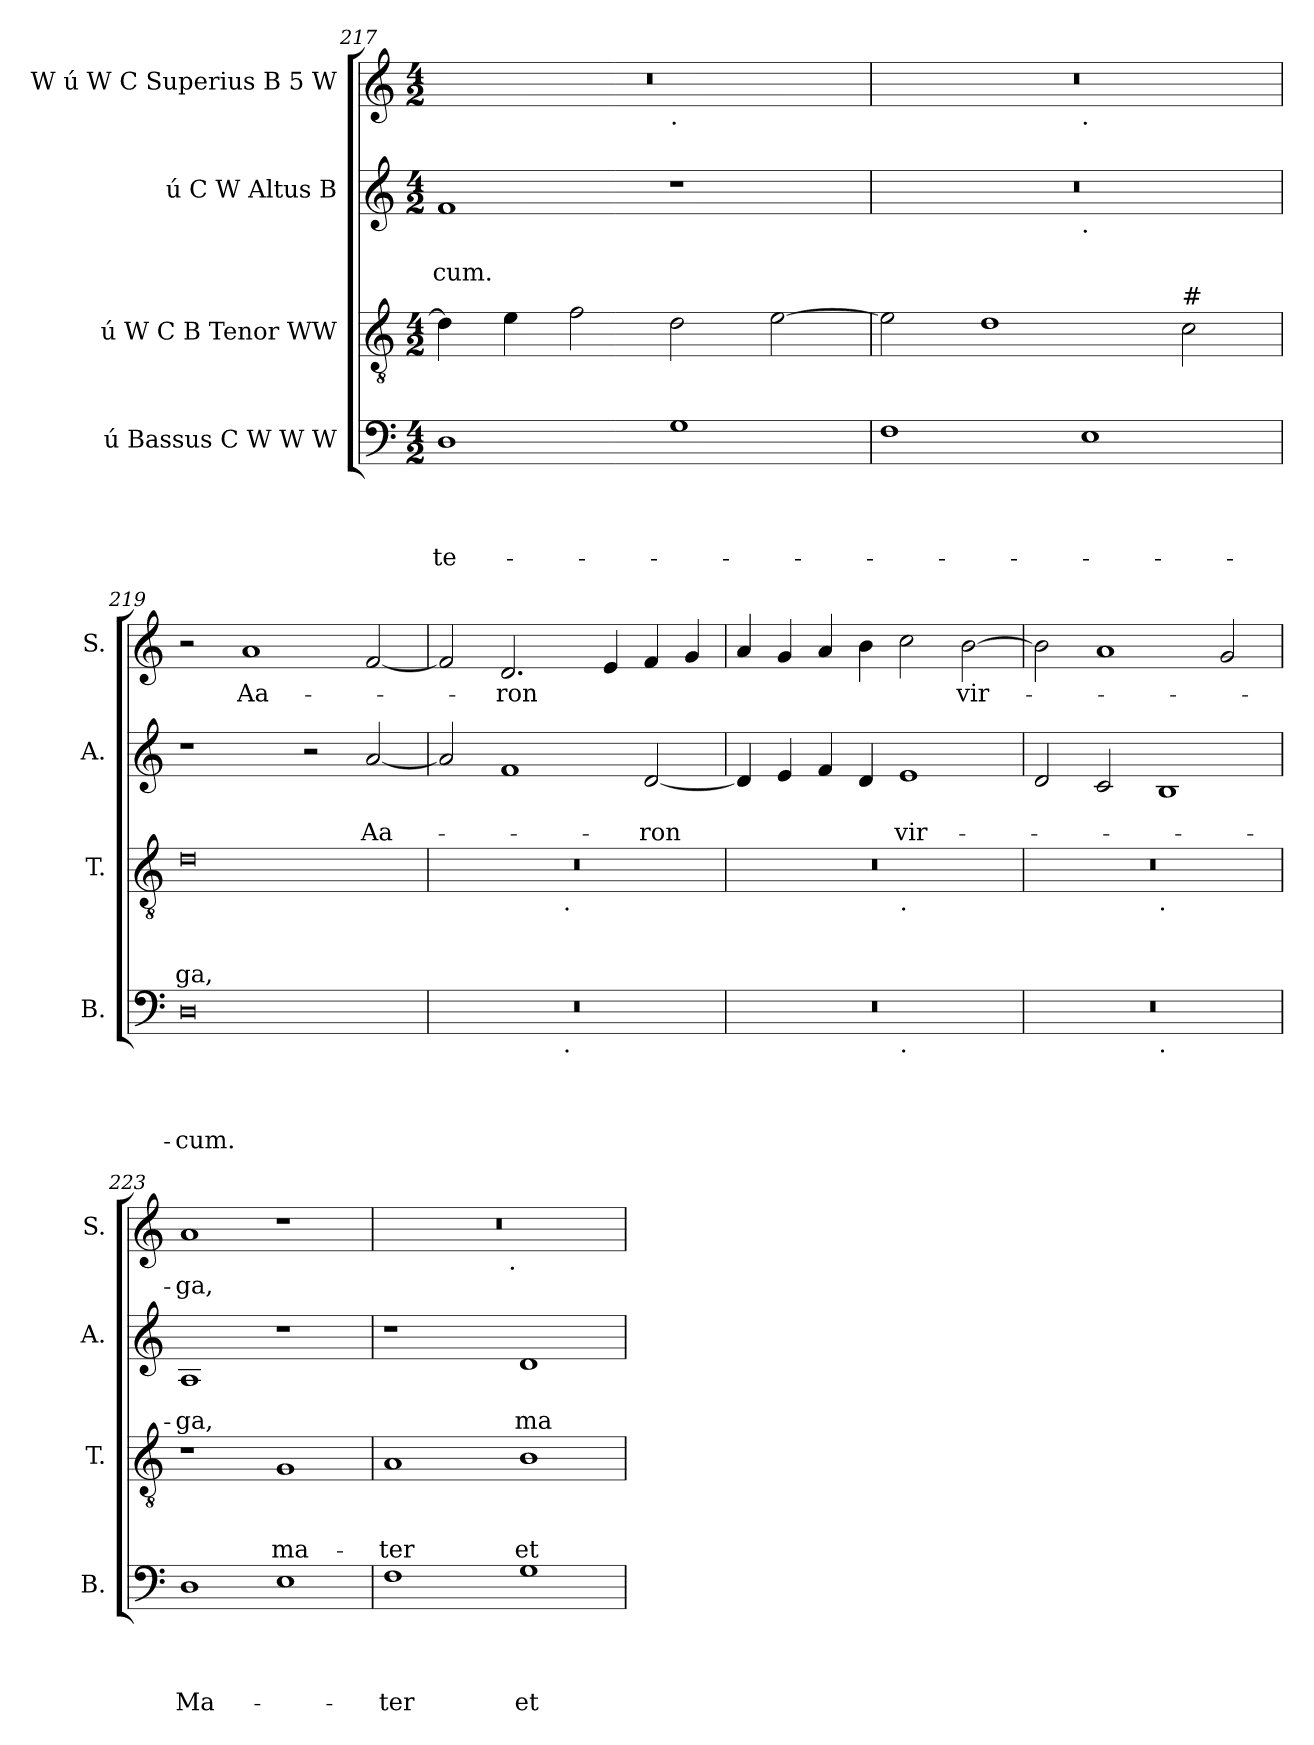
**kern	**text	**text	**text	**text	**kern	**text	**text	**text	**kern	**text	**text	**kern	**text
*part4	*part4	*part4	*part4	*part4	*part3	*part3	*part3	*part3	*part2	*part2	*part2	*part1	*part1
*staff4	*staff4	*staff4	*staff4	*staff4	*staff3	*staff3	*staff3	*staff3	*staff2	*staff2	*staff2	*staff1	*staff1
*I"ú Bassus C W W W	*	*	*	*	*I"ú W C B Tenor WW	*	*	*	*I"ú C W Altus B	*	*	*I"W ú W C Superius B 5 W	*
*I'B.	*	*	*	*	*I'T.	*	*	*	*I'A.	*	*	*I'S.	*
*clefF4	*	*	*	*	*clefGv2	*	*	*	*clefG2	*	*	*clefG2	*
*k[]	*	*	*	*	*k[]	*	*	*	*k[]	*	*	*k[]	*
*C:	*	*	*	*	*C:	*	*	*	*C:	*	*	*C:	*
*M4/2	*	*	*	*	*M4/2	*	*	*	*M4/2	*	*	*M4/2	*
=217	=217	=217	=217	=217	=217	=217	=217	=217	=217	=217	=217	=217	=217
!	!	!	!	!LO:LY:b	!	!	!	!	!	!	!LO:LY:b	!	!
*	*	*	*	*	*	*	*	*	*	*	*	*^	*
1D	.	.	.	te-	4d\]	.	.	.	1f	.	-cum.	0r	1ryy	.
.	.	.	.	.	4e\	.	.	.	.	.	.	.	.	.
.	.	.	.	.	2f\	.	.	.	.	.	.	.	.	.
!	!	!	!	!	!	!	!	!	!	!	!	!	!LO:TX:b:t=.	!
1G	.	.	.	.	2d\	.	.	.	1r	.	.	.	1ryy	.
.	.	.	.	.	[>2e\	.	.	.	.	.	.	.	.	.
=218	=218	=218	=218	=218	=218	=218	=218	=218	=218	=218	=218	=218	=218	=218
*	*	*	*	*	*	*	*	*	*^	*	*	*	*	*
1F	.	.	.	.	2e\]	.	.	.	0r	1ryy	.	.	0r	1ryy	.
.	.	.	.	.	1d	.	.	.	.	.	.	.	.	.	.
!	!	!	!	!	!	!	!	!	!	!	!	!	!	!LO:TX:b:t=.	!
!	!	!	!	!	!	!	!	!	!	!LO:TX:b:t=.	!	!	!	!	!
1E	.	.	.	.	.	.	.	.	.	1ryy	.	.	.	1ryy	.
!	!	!	!	!	!LO:TX:a:t=#	!	!	!	!	!	!	!	!	!	!
.	.	.	.	.	2c\	.	.	.	.	.	.	.	.	.	.
=219	=219	=219	=219	=219	=219	=219	=219	=219	=219	=219	=219	=219	=219	=219	=219
!	!	!	!	!LO:LY:b	!	!	!	!LO:LY:b	!	!	!	!	!	!	!
*	*	*	*	*	*	*	*	*	*v	*v	*	*	*	*	*
*	*	*	*	*	*	*	*	*	*	*	*	*v	*v	*
0D	.	.	.	-cum.	0d	.	.	-ga,	1r	.	.	2r	.
!	!	!	!	!	!	!	!	!	!	!	!	!	!LO:LY:b
.	.	.	.	.	.	.	.	.	.	.	.	1a	Aa-
.	.	.	.	.	.	.	.	.	2r	.	.	.	.
!	!	!	!	!	!	!	!	!	!	!	!LO:LY:b	!	!
.	.	.	.	.	.	.	.	.	[>2a/	.	Aa-	[>2f/	.
!!LO:PB:g=z
=220	=220	=220	=220	=220	=220	=220	=220	=220	=220	=220	=220	=220	=220
*^	*	*	*	*	*^	*	*	*	*	*	*	*	*
0r	1ryy	.	.	.	.	0r	1ryy	.	.	.	2a/]	.	.	2f/]	.
!	!	!	!	!	!	!	!	!	!	!	!	!	!	!	!LO:LY:b
.	.	.	.	.	.	.	.	.	.	.	1f	.	.	2.d/	-ron
!	!	!	!	!	!	!	!LO:TX:b:t=.	!	!	!	!	!	!	!	!
!	!LO:TX:b:t=.	!	!	!	!	!	!	!	!	!	!	!	!	!	!
.	1ryy	.	.	.	.	.	1ryy	.	.	.	.	.	.	.	.
.	.	.	.	.	.	.	.	.	.	.	.	.	.	4e/	.
!	!	!	!	!	!	!	!	!	!	!	!	!	!LO:LY:b	!	!
.	.	.	.	.	.	.	.	.	.	.	[<2d/	.	-ron	4f/	.
.	.	.	.	.	.	.	.	.	.	.	.	.	.	4g/	.
=221	=221	=221	=221	=221	=221	=221	=221	=221	=221	=221	=221	=221	=221	=221	=221
0r	1ryy	.	.	.	.	0r	1ryy	.	.	.	4d/]	.	.	4a/	.
.	.	.	.	.	.	.	.	.	.	.	4e/	.	.	4g/	.
.	.	.	.	.	.	.	.	.	.	.	4f/	.	.	4a/	.
.	.	.	.	.	.	.	.	.	.	.	4d/	.	.	4b\	.
!	!	!	!	!	!	!	!LO:TX:b:t=.	!	!	!	!	!	!	!	!
!	!LO:TX:b:t=.	!	!	!	!	!	!	!	!	!	!	!	!	!	!
!	!	!	!	!	!	!	!	!	!	!	!	!	!LO:LY:b	!	!
.	1ryy	.	.	.	.	.	1ryy	.	.	.	1e	.	vir-	2cc\	.
!	!	!	!	!	!	!	!	!	!	!	!	!	!	!	!LO:LY:b
.	.	.	.	.	.	.	.	.	.	.	.	.	.	[>2b\	vir-
=222	=222	=222	=222	=222	=222	=222	=222	=222	=222	=222	=222	=222	=222	=222	=222
0r	1ryy	.	.	.	.	0r	1ryy	.	.	.	2d/	.	.	2b\]	.
.	.	.	.	.	.	.	.	.	.	.	2c/	.	.	1a	.
!	!	!	!	!	!	!	!LO:TX:b:t=.	!	!	!	!	!	!	!	!
!	!LO:TX:b:t=.	!	!	!	!	!	!	!	!	!	!	!	!	!	!
.	1ryy	.	.	.	.	.	1ryy	.	.	.	1B	.	.	.	.
.	.	.	.	.	.	.	.	.	.	.	.	.	.	2g/	.
=223	=223	=223	=223	=223	=223	=223	=223	=223	=223	=223	=223	=223	=223	=223	=223
!	!	!	!	!	!LO:LY:b	!	!	!	!	!	!	!	!LO:LY:b	!	!LO:LY:b
*v	*v	*	*	*	*	*	*	*	*	*	*	*	*	*	*
*	*	*	*	*	*v	*v	*	*	*	*	*	*	*	*
1D	.	.	.	Ma-	1r	.	.	.	1A	.	-ga,	1a	-ga,
!	!	!	!	!	!	!	!	!LO:LY:b	!	!	!	!	!
1E	.	.	.	.	1G	.	.	ma-	1r	.	.	1r	.
=224	=224	=224	=224	=224	=224	=224	=224	=224	=224	=224	=224	=224	=224
!	!	!	!	!LO:LY:b	!	!	!	!LO:LY:b	!	!	!	!	!
*	*	*	*	*	*	*	*	*	*	*	*	*^	*
1F	.	.	.	-ter	1A	.	.	-ter	1r	.	.	0r	2ryy	.
.	.	.	.	.	.	.	.	.	.	.	.	.	4...ryy	.
!	!	!	!	!	!	!	!	!	!	!	!	!	!LO:TX:b:t=.	!
.	.	.	.	.	.	.	.	.	.	.	.	.	1ryy	.
!	!	!	!	!LO:LY:b	!	!	!	!LO:LY:b	!	!	!LO:LY:b	!	!	!
1G	.	.	.	et	1B	.	.	et	1d	.	ma-	.	.	.
.	.	.	.	.	.	.	.	.	.	.	.	.	32ryy	.
*	*	*	*	*	*	*	*	*	*	*	*	*v	*v	*
=	=	=	=	=	=	=	=	=	=	=	=	=	=
*-	*-	*-	*-	*-	*-	*-	*-	*-	*-	*-	*-	*-	*-
